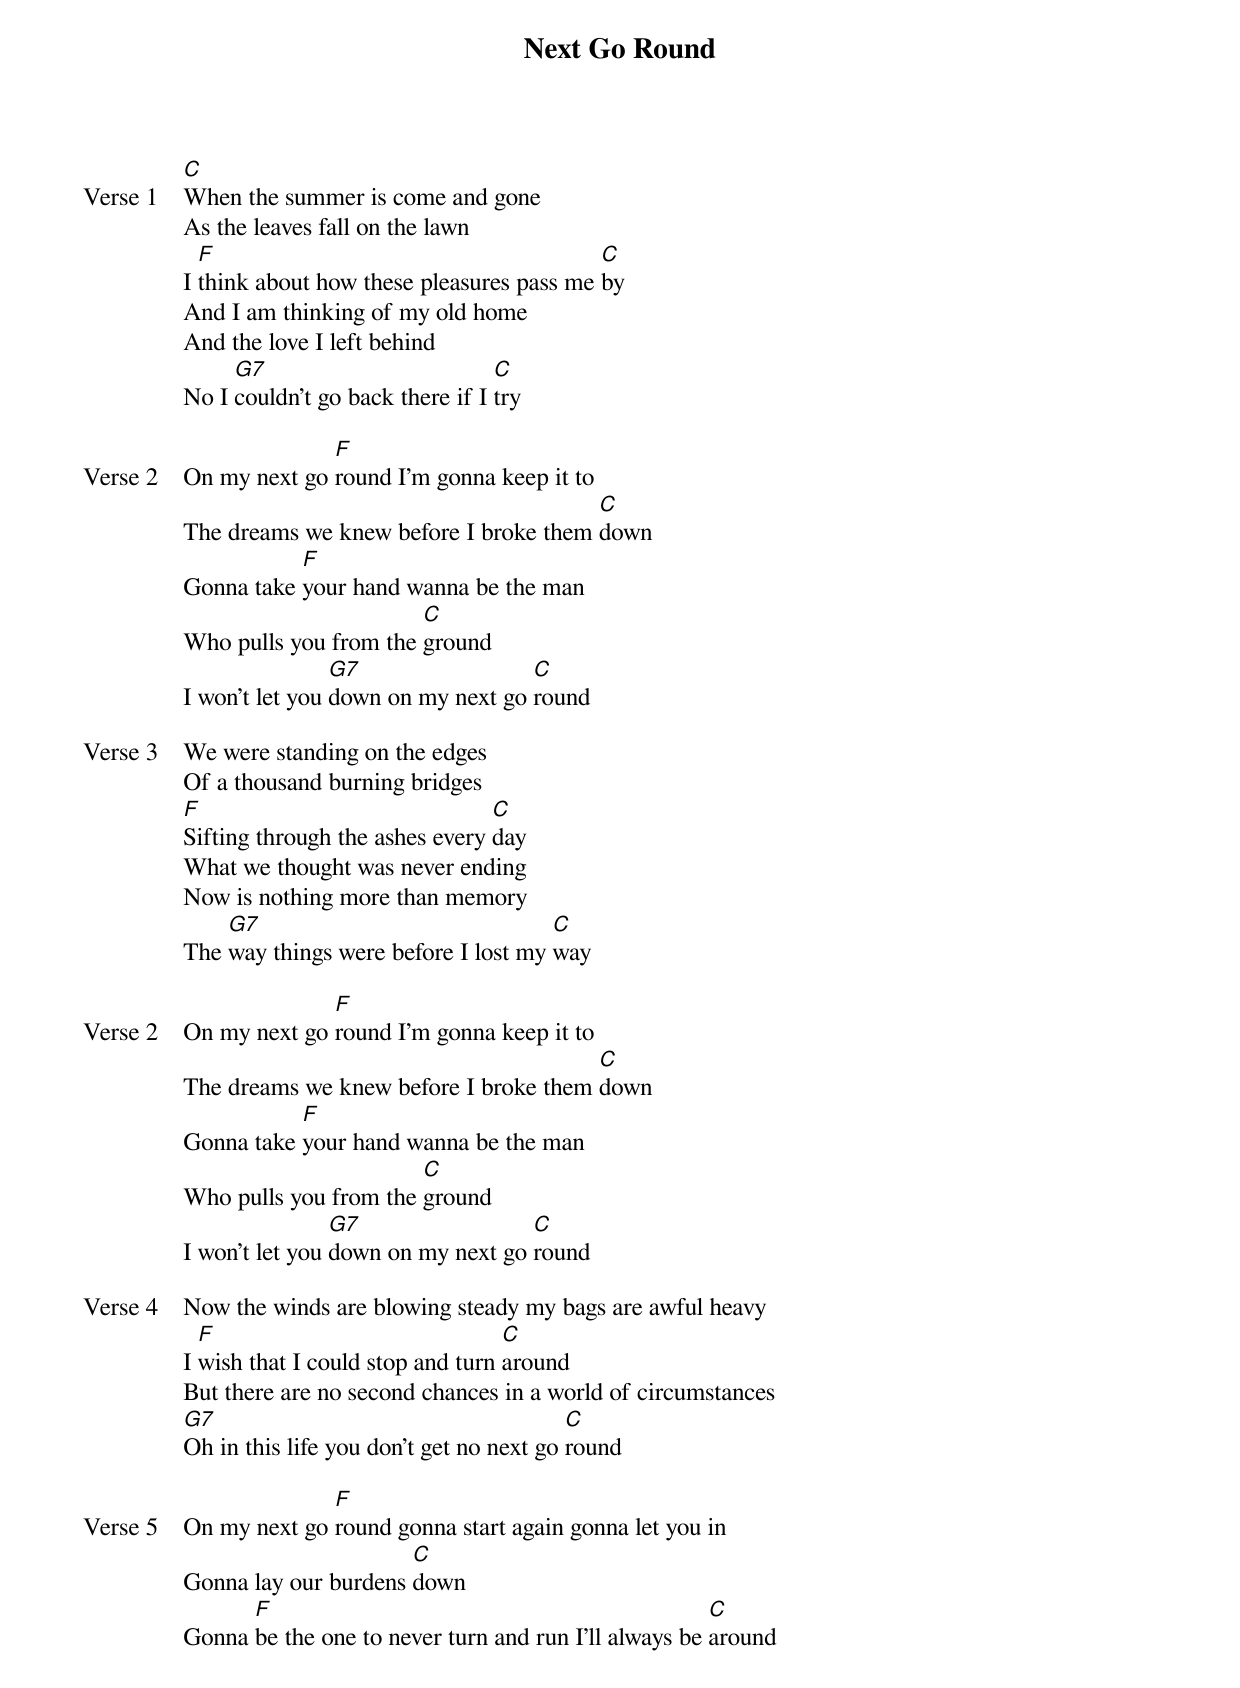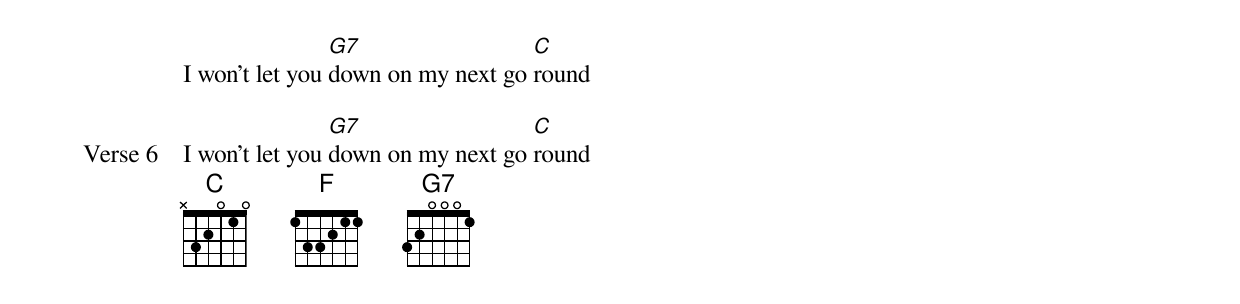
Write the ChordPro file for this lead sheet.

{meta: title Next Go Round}
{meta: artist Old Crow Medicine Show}
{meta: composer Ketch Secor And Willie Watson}
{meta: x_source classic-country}
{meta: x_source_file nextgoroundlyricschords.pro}
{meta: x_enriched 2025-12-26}

{start_of_verse: Verse 1}
[C]When the summer is come and gone
As the leaves fall on the lawn
I [F]think about how these pleasures pass me [C]by
And I am thinking of my old home
And the love I left behind
No I [G7]couldn't go back there if I [C]try
{end_of_verse}

{start_of_verse: Verse 2}
On my next go [F]round I'm gonna keep it to
The dreams we knew before I broke them [C]down
Gonna take [F]your hand wanna be the man
Who pulls you from the [C]ground
I won't let you [G7]down on my next go [C]round
{end_of_verse}

{start_of_verse: Verse 3}
We were standing on the edges
Of a thousand burning bridges
[F]Sifting through the ashes every [C]day
What we thought was never ending
Now is nothing more than memory
The [G7]way things were before I lost my [C]way
{end_of_verse}

{start_of_verse: Verse 2}
On my next go [F]round I'm gonna keep it to
The dreams we knew before I broke them [C]down
Gonna take [F]your hand wanna be the man
Who pulls you from the [C]ground
I won't let you [G7]down on my next go [C]round
{end_of_verse}

{start_of_verse: Verse 4}
Now the winds are blowing steady my bags are awful heavy
I [F]wish that I could stop and turn [C]around
But there are no second chances in a world of circumstances
[G7]Oh in this life you don't get no next go [C]round
{end_of_verse}

{start_of_verse: Verse 5}
On my next go [F]round gonna start again gonna let you in
Gonna lay our burdens [C]down
Gonna [F]be the one to never turn and run I'll always be [C]around
I won't let you [G7]down on my next go [C]round
{end_of_verse}

{start_of_verse: Verse 6}
I won't let you [G7]down on my next go [C]round
{end_of_verse}
